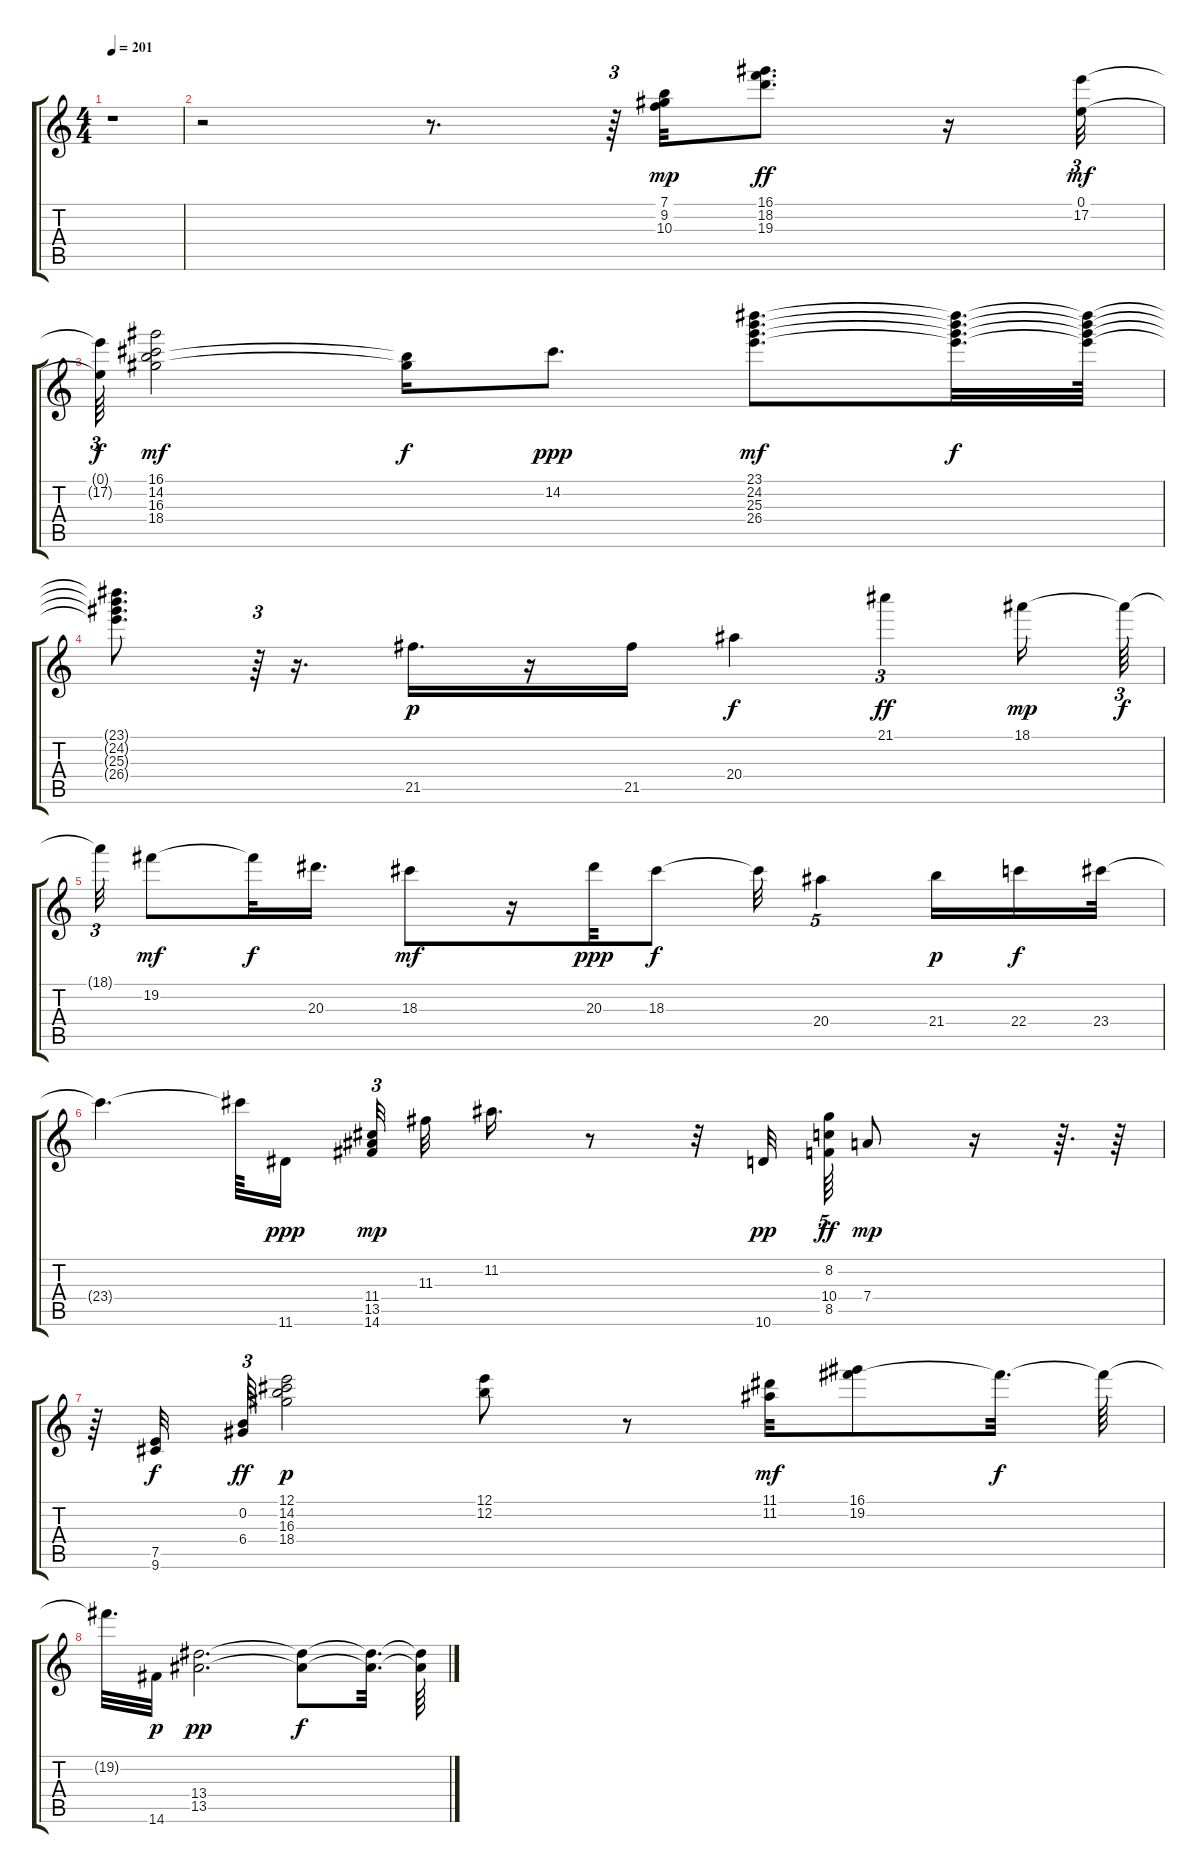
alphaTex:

\track "" {instrument acousticguitarnylon}
\staff {score tabs}
\tuning (E4 B3 G3 D3 A2 E2) {hide}
\ts (4 4)
\tempo 201
\clef g2
\ks c
r.1{dy f} |
r.2 r.8{d} r.64{tu (3 2)} (7.1 9.2 10.3).32{dy mp} (16.1 18.2 19.3).8{d dy ff} r.16 (0.1 17.2).32{tu (3 2) dy mf} |
(0.1{t} 17.2{t}).64{tu (3 2) dy f} (16.1 14.2 16.3 18.4).2{dy mf} (16.3{t} 18.4{t}).16{dy f} 14.2.8{d dy ppp} (23.1 24.2 25.3 26.4).8{d dy mf} (23.1{t} 24.2{t} 25.3{t} 26.4{t}).32{d dy f} (23.1{t} 24.2{t} 25.3{t} 26.4{t}).64 |
(23.1{t} 24.2{t} 25.3{t} 26.4{t}).8{d} r.64{tu (3 2)} r.16{d} 21.5.16{d dy p} r.16 21.5.16 20.4.4{dy f} 21.1.4{tu (3 2) dy ff} 18.1.16{dy mp} 18.1{t}.64{tu (3 2) dy f} |
18.1{t}.32{tu (3 2)} 19.2.8{dy mf} 19.2{t}.32{dy f} 20.3.16{d} 18.3.8{dy mf} r.16 20.3.32{dy ppp} 18.3.8{dy f} 18.3{t}.32 20.4.4{tu (5 4)} 21.4.16{dy p} 22.4.16{dy f} 23.4.32 |
23.4{t}.4{d} 23.4{t}.64 11.6.16{dy ppp} (11.4 13.5 14.6).32{tu (3 2) dy mp} 11.3.32 11.2.16{d} r.8 r.32 10.6.32{dy pp} (8.2 10.4 8.5).64{tu (5 4) dy ff} 7.4.8{dy mp} r.16 r.64{d} r.64 |
r.64 (7.5 9.6).32{dy f} (0.2 6.4).64{tu (3 2) dy ff} (12.1 14.2 16.3 18.4).2{dy p} (12.1 12.2).8 r.8 (11.1 11.2).32{dy mf} (16.1 19.2).8 19.2{t}.32{d dy f} 19.2{t}.64 |
19.2{t}.32{d} 14.6.32{dy p} (13.4 13.5).2{d dy pp} (13.4{t} 13.5{t}).8{dy f} (13.4{t} 13.5{t}).32{d} (13.4{t} 13.5{t}).64
